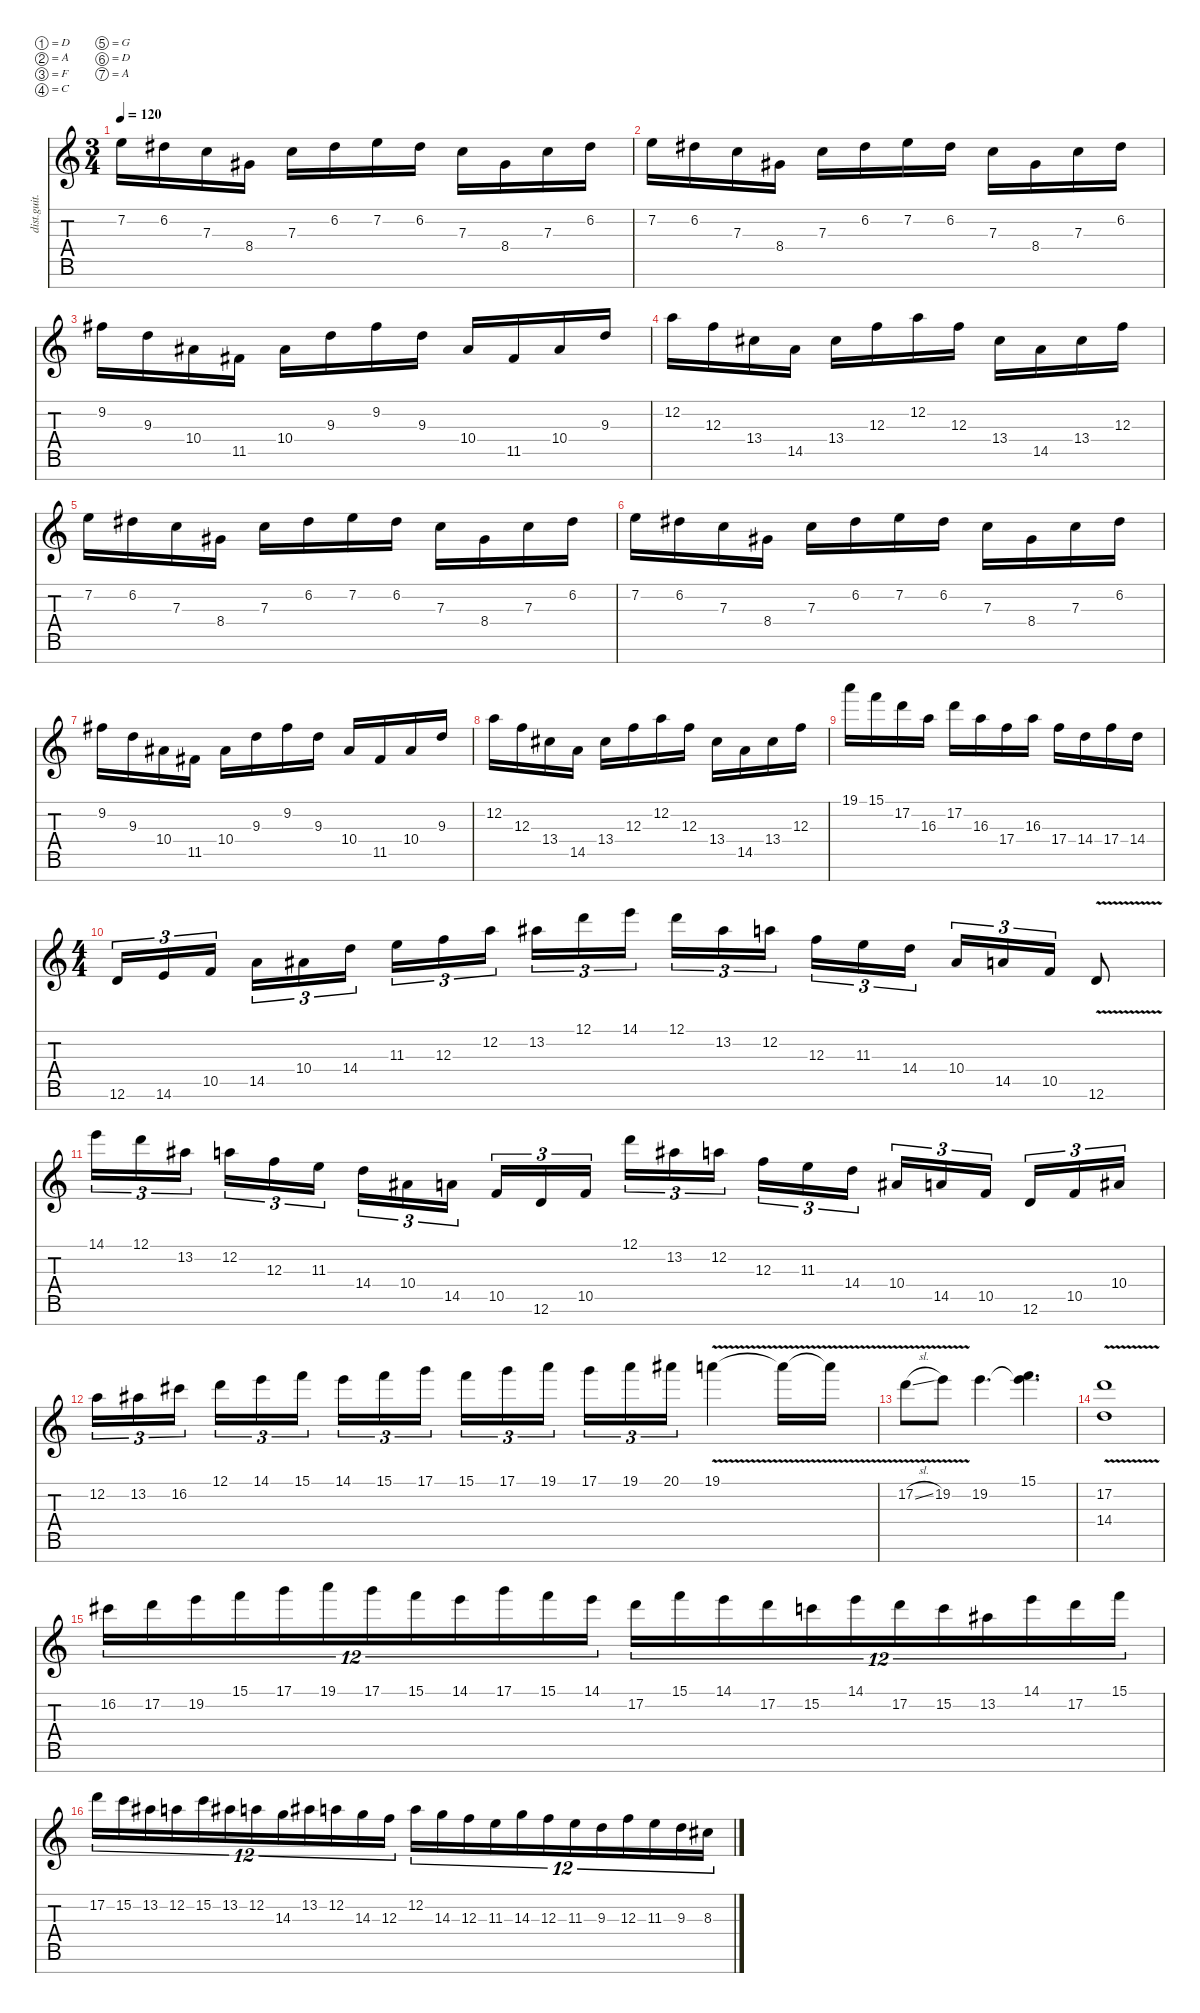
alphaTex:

\defaultSystemsLayout 4
\hideDynamics
\bracketExtendMode nobrackets
\otherSystemsTrackNameOrientation horizontal
\track ("Guitar 2" "dist.guit.") {instrument distortionguitar}
\staff {score tabs}
\tuning (D4 A3 F3 C3 G2 D2 A1)
\ts (3 4)
\tempo 120
\clef g2
\ks c
7.2.16{dy f beam Down} 6.2{acc #}.16{beam Down} 7.3.16{beam Down} 8.4{acc #}.16{beam Down} 7.3.16{beam Down} 6.2{acc #}.16{beam Down} 7.2.16{beam Down} 6.2{acc #}.16{beam Down} 7.3.16{beam Down} 8.4{acc #}.16{beam Down} 7.3.16{beam Down} 6.2{acc #}.16{beam Down} |
7.2.16{beam Down} 6.2{acc #}.16{beam Down} 7.3.16{beam Down} 8.4{acc #}.16{beam Down} 7.3.16{beam Down} 6.2{acc #}.16{beam Down} 7.2.16{beam Down} 6.2{acc #}.16{beam Down} 7.3.16{beam Down} 8.4{acc #}.16{beam Down} 7.3.16{beam Down} 6.2{acc #}.16{beam Down} |
9.2{acc #}.16{beam Down} 9.3.16{beam Down} 10.4{acc #}.16{beam Down} 11.5{acc #}.16{beam Down} 10.4{acc #}.16{beam Down} 9.3.16{beam Down} 9.2{acc #}.16{beam Down} 9.3.16{beam Down} 10.4{acc #}.16{beam Up} 11.5{acc #}.16{beam Up} 10.4{acc #}.16{beam Up} 9.3.16{beam Up} |
12.2.16{beam Down} 12.3.16{beam Down} 13.4{acc #}.16{beam Down} 14.5.16{beam Down} 13.4{acc #}.16{beam Down} 12.3.16{beam Down} 12.2.16{beam Down} 12.3.16{beam Down} 13.4{acc #}.16{beam Down} 14.5.16{beam Down} 13.4{acc #}.16{beam Down} 12.3.16{beam Down} |
7.2.16{beam Down} 6.2{acc #}.16{beam Down} 7.3.16{beam Down} 8.4{acc #}.16{beam Down} 7.3.16{beam Down} 6.2{acc #}.16{beam Down} 7.2.16{beam Down} 6.2{acc #}.16{beam Down} 7.3.16{beam Down} 8.4{acc #}.16{beam Down} 7.3.16{beam Down} 6.2{acc #}.16{beam Down} |
7.2.16{beam Down} 6.2{acc #}.16{beam Down} 7.3.16{beam Down} 8.4{acc #}.16{beam Down} 7.3.16{beam Down} 6.2{acc #}.16{beam Down} 7.2.16{beam Down} 6.2{acc #}.16{beam Down} 7.3.16{beam Down} 8.4{acc #}.16{beam Down} 7.3.16{beam Down} 6.2{acc #}.16{beam Down} |
9.2{acc #}.16{beam Down} 9.3.16{beam Down} 10.4{acc #}.16{beam Down} 11.5{acc #}.16{beam Down} 10.4{acc #}.16{beam Down} 9.3.16{beam Down} 9.2{acc #}.16{beam Down} 9.3.16{beam Down} 10.4{acc #}.16{beam Up} 11.5{acc #}.16{beam Up} 10.4{acc #}.16{beam Up} 9.3.16{beam Up} |
12.2.16{beam Down} 12.3.16{beam Down} 13.4{acc #}.16{beam Down} 14.5.16{beam Down} 13.4{acc #}.16{beam Down} 12.3.16{beam Down} 12.2.16{beam Down} 12.3.16{beam Down} 13.4{acc #}.16{beam Down} 14.5.16{beam Down} 13.4{acc #}.16{beam Down} 12.3.16{beam Down} |
19.1.16{dy fff beam Down} 15.1.16{beam Down} 17.2.16{beam Down} 16.3.16{beam Down} 17.2.16{beam Down} 16.3.16{beam Down} 17.4.16{beam Down} 16.3.16{beam Down} 17.4.16{beam Down} 14.4.16{beam Down} 17.4.16{beam Down} 14.4.16{beam Down} |
\ts (4 4)
\beaming (8 2 2 2 2)
12.6.16{tu (3 2) beam Up} 14.6.16{tu (3 2) beam Up} 10.5.16{tu (3 2) beam Up} 14.5.16{tu (3 2) beam Down} 10.4{acc #}.16{tu (3 2) beam Down} 14.4.16{tu (3 2) beam Down} 11.3.16{tu (3 2) beam Down} 12.3.16{tu (3 2) beam Down} 12.2.16{tu (3 2) beam Down} 13.2{acc #}.16{tu (3 2) beam Down} 12.1.16{tu (3 2) beam Down} 14.1.16{tu (3 2) beam Down} 12.1.16{tu (3 2) beam Down} 13.2{acc #}.16{tu (3 2) beam Down} 12.2.16{tu (3 2) beam Down} 12.3.16{tu (3 2) beam Down} 11.3.16{tu (3 2) beam Down} 14.4.16{tu (3 2) beam Down} 10.4{acc #}.16{tu (3 2) beam Up} 14.5.16{tu (3 2) beam Up} 10.5.16{tu (3 2) beam Up} 12.6{v}.8{beam Up} |
14.1.16{tu (3 2) beam Down} 12.1.16{tu (3 2) beam Down} 13.2{acc #}.16{tu (3 2) beam Down} 12.2.16{tu (3 2) beam Down} 12.3.16{tu (3 2) beam Down} 11.3.16{tu (3 2) beam Down} 14.4.16{tu (3 2) beam Down} 10.4{acc #}.16{tu (3 2) beam Down} 14.5.16{tu (3 2) beam Down} 10.5.16{tu (3 2) beam Up} 12.6.16{tu (3 2) beam Up} 10.5.16{tu (3 2) beam Up} 12.1.16{tu (3 2) beam Down} 13.2{acc #}.16{tu (3 2) beam Down} 12.2.16{tu (3 2) beam Down} 12.3.16{tu (3 2) beam Down} 11.3.16{tu (3 2) beam Down} 14.4.16{tu (3 2) beam Down} 10.4{acc #}.16{tu (3 2) beam Up} 14.5.16{tu (3 2) beam Up} 10.5.16{tu (3 2) beam Up} 12.6.16{tu (3 2) beam Up} 10.5.16{tu (3 2) beam Up} 10.4{acc #}.16{tu (3 2) beam Up} |
12.2.16{tu (3 2) beam Down} 13.2{acc #}.16{tu (3 2) beam Down} 16.2{acc #}.16{tu (3 2) beam Down} 12.1.16{tu (3 2) beam Down} 14.1.16{tu (3 2) beam Down} 15.1.16{tu (3 2) beam Down} 14.1.16{tu (3 2) beam Down} 15.1.16{tu (3 2) beam Down} 17.1.16{tu (3 2) beam Down} 15.1.16{tu (3 2) beam Down} 17.1.16{tu (3 2) beam Down} 19.1.16{tu (3 2) beam Down} 17.1.16{tu (3 2) beam Down} 19.1.16{tu (3 2) beam Down} 20.1{acc #}.16{tu (3 2) beam Down} 19.1{v}.4{beam Down} 19.1{v t}.16{beam Down} 19.1{v t}.16{beam Down} |
17.2{v sl}.8{beam Down} 19.2{v}.8{beam Down} 19.2.4{d beam Down} (15.1 19.2{t}).4{d beam Down} |
(17.2{v} 14.4{v}).1{beam Down} |
16.2{acc #}.16{tu (12 8) dy f beam Down} 17.2.16{tu (12 8) beam Down} 19.2.16{tu (12 8) beam Down} 15.1.16{tu (12 8) beam Down} 17.1.16{tu (12 8) beam Down} 19.1.16{tu (12 8) beam Down} 17.1.16{tu (12 8) beam Down} 15.1.16{tu (12 8) beam Down} 14.1.16{tu (12 8) beam Down} 17.1.16{tu (12 8) beam Down} 15.1.16{tu (12 8) beam Down} 14.1.16{tu (12 8) beam Down} 17.2.16{tu (12 8) beam Down} 15.1.16{tu (12 8) beam Down} 14.1.16{tu (12 8) beam Down} 17.2.16{tu (12 8) beam Down} 15.2.16{tu (12 8) beam Down} 14.1.16{tu (12 8) beam Down} 17.2.16{tu (12 8) beam Down} 15.2.16{tu (12 8) beam Down} 13.2{acc #}.16{tu (12 8) beam Down} 14.1.16{tu (12 8) beam Down} 17.2.16{tu (12 8) beam Down} 15.1.16{tu (12 8) beam Down} |
17.2.16{tu (12 8) beam Down} 15.2.16{tu (12 8) beam Down} 13.2{acc #}.16{tu (12 8) beam Down} 12.2.16{tu (12 8) beam Down} 15.2.16{tu (12 8) beam Down} 13.2{acc #}.16{tu (12 8) beam Down} 12.2.16{tu (12 8) beam Down} 14.3.16{tu (12 8) beam Down} 13.2{acc #}.16{tu (12 8) beam Down} 12.2.16{tu (12 8) beam Down} 14.3.16{tu (12 8) beam Down} 12.3.16{tu (12 8) beam Down} 12.2.16{tu (12 8) beam Down} 14.3.16{tu (12 8) beam Down} 12.3.16{tu (12 8) beam Down} 11.3.16{tu (12 8) beam Down} 14.3.16{tu (12 8) beam Down} 12.3.16{tu (12 8) beam Down} 11.3.16{tu (12 8) beam Down} 9.3.16{tu (12 8) beam Down} 12.3.16{tu (12 8) beam Down} 11.3.16{tu (12 8) beam Down} 9.3.16{tu (12 8) beam Down} 8.3{acc #}.16{tu (12 8) beam Down}
